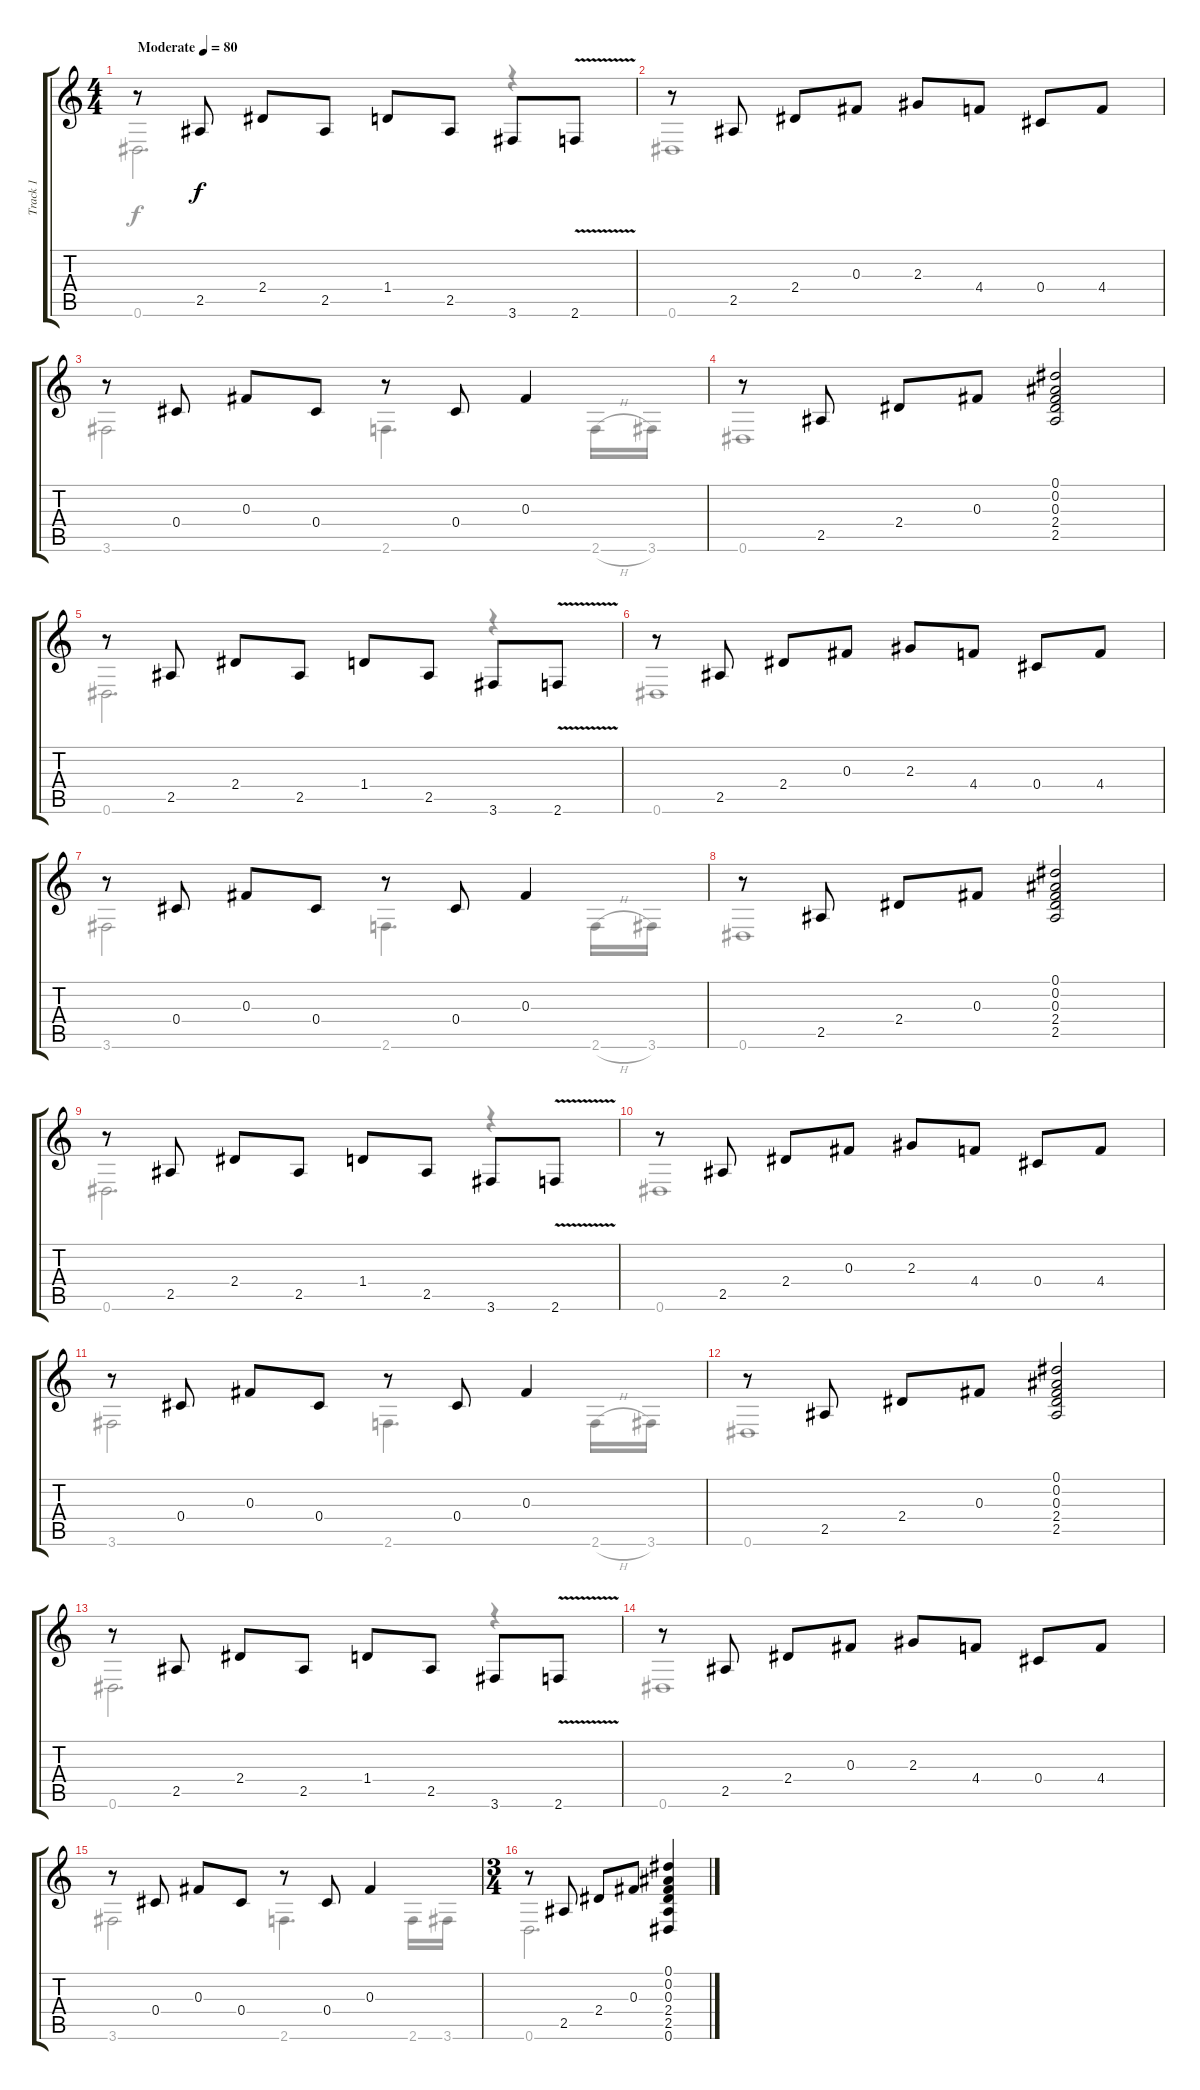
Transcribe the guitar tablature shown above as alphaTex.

\track ("Track 1" "Track 1") {instrument acousticguitarsteel}
\staff {score tabs}
\tuning (Eb4 Bb3 Gb3 Db3 Ab2 Eb2) {hide}
\voice
\ts (4 4)
\tempo (80 "Moderate")
\clef g2
\ks c
r.8{dy f instrument acousticguitarsteel} 2.5.8 2.4.8 2.5.8 1.4.8 2.5.8 3.6.8 2.6{v}.8 |
r.8 2.5.8 2.4.8 0.3.8 2.3.8 4.4.8 0.4.8 4.4.8 |
r.8 0.4.8 0.3.8 0.4.8 r.8 0.4.8 0.3.4 |
r.8 2.5.8 2.4.8 0.3.8 (0.1 0.2 0.3 2.4 2.5).2 |
r.8 2.5.8 2.4.8 2.5.8 1.4.8 2.5.8 3.6.8 2.6{v}.8 |
r.8 2.5.8 2.4.8 0.3.8 2.3.8 4.4.8 0.4.8 4.4.8 |
r.8 0.4.8 0.3.8 0.4.8 r.8 0.4.8 0.3.4 |
r.8 2.5.8 2.4.8 0.3.8 (0.1 0.2 0.3 2.4 2.5).2 |
r.8 2.5.8 2.4.8 2.5.8 1.4.8 2.5.8 3.6.8 2.6{v}.8 |
r.8 2.5.8 2.4.8 0.3.8 2.3.8 4.4.8 0.4.8 4.4.8 |
r.8 0.4.8 0.3.8 0.4.8 r.8 0.4.8 0.3.4 |
r.8 2.5.8 2.4.8 0.3.8 (0.1 0.2 0.3 2.4 2.5).2 |
r.8 2.5.8 2.4.8 2.5.8 1.4.8 2.5.8 3.6.8 2.6{v}.8 |
r.8 2.5.8 2.4.8 0.3.8 2.3.8 4.4.8 0.4.8 4.4.8 |
r.8 0.4.8 0.3.8 0.4.8 r.8 0.4.8 0.3.4 |
\ts (3 4)
r.8 2.5.8 2.4.8 0.3.8 (0.1 0.2 0.3 2.4 2.5 0.6).4
\voice
\clef g2
\ottava regular
\simile none
\ks c
0.6.2{d dy f} r.4 |
0.6.1 |
3.6.2 2.6.4{d} 2.6{h}.16 3.6.16 |
0.6.1 |
0.6.2{d} r.4 |
0.6.1 |
3.6.2 2.6.4{d} 2.6{h}.16 3.6.16 |
0.6.1 |
0.6.2{d} r.4 |
0.6.1 |
3.6.2 2.6.4{d} 2.6{h}.16 3.6.16 |
0.6.1 |
0.6.2{d} r.4 |
0.6.1 |
3.6.2 2.6.4{d} 2.6.16 3.6.16 |
0.6.2{d}
